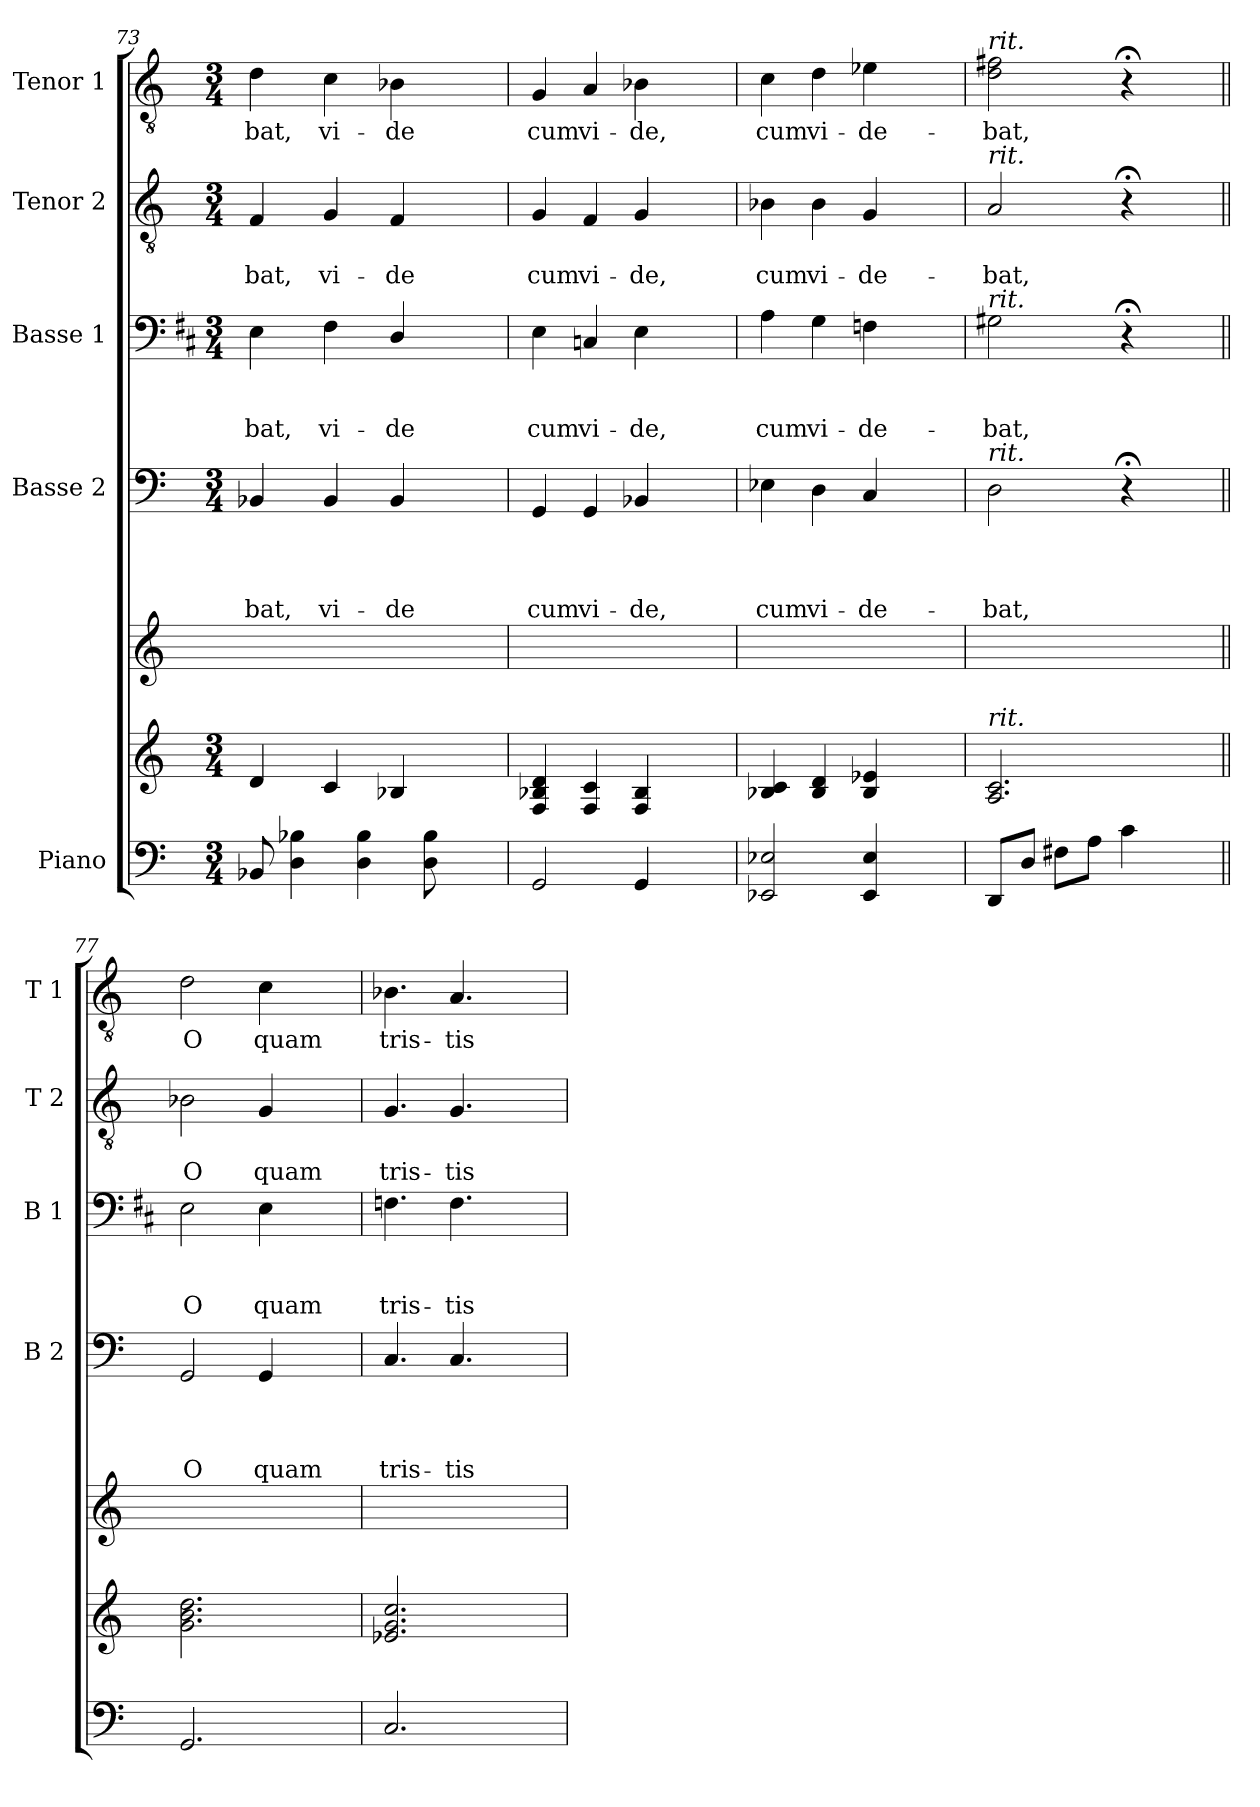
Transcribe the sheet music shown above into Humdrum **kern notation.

**kern	**kern	**kern	**kern	**text	**text	**text	**text	**kern	**text	**text	**text	**kern	**text	**text	**kern	**text
*part6	*part6	*part5	*part4	*part4	*part4	*part4	*part4	*part3	*part3	*part3	*part3	*part2	*part2	*part2	*part1	*part1
*staff7	*staff6	*staff5	*staff4	*staff4	*staff4	*staff4	*staff4	*staff3	*staff3	*staff3	*staff3	*staff2	*staff2	*staff2	*staff1	*staff1
*I"Piano	*	*	*I"Basse 2	*	*	*	*	*I"Basse 1	*	*	*	*I"Tenor 2	*	*	*I"Tenor 1	*
*	*	*	*I'B 2	*	*	*	*	*I'B 1	*	*	*	*I'T 2	*	*	*I'T 1	*
*clefF4	*clefG2	*clefG2	*clefF4	*	*	*	*	*clefF4	*	*	*	*clefGv2	*	*	*clefGv2	*
*	*	*	*	*	*	*	*	*ITrd1c2	*	*	*	*	*	*	*	*
*k[]	*k[]	*k[]	*k[]	*	*	*	*	*k[]	*	*	*	*k[]	*	*	*k[]	*
*a:	*a:	*a:	*a:	*	*	*	*	*a:	*	*	*	*a:	*	*	*a:	*
*M3/4	*M3/4	*	*M3/4	*	*	*	*	*M3/4	*	*	*	*M3/4	*	*	*M3/4	*
=73	=73	=73	=73	=73	=73	=73	=73	=73	=73	=73	=73	=73	=73	=73	=73	=73
!	!	!	!	!	!	!	!LO:LY:b	!	!	!	!LO:LY:b	!	!	!LO:LY:b	!	!LO:LY:b
8BB-X/	4d/	1ryy	4BB-X/	.	.	.	-bat,	4D\	.	.	-bat,	4F/	.	-bat,	4d\	-bat,
4D\ 4B-X\	.	.	.	.	.	.	.	.	.	.	.	.	.	.	.	.
!	!	!	!	!	!	!	!LO:LY:b	!	!	!	!LO:LY:b	!	!	!LO:LY:b	!	!LO:LY:b
.	4c/	.	4BB-/	.	.	.	vi-	4E\	.	.	vi-	4G/	.	vi-	4c\	vi-
4D\ 4B-\	.	.	.	.	.	.	.	.	.	.	.	.	.	.	.	.
!	!	!	!	!	!	!	!LO:LY:b	!	!	!	!LO:LY:b	!	!	!LO:LY:b	!	!LO:LY:b
.	4B-X/	.	4BB-/	.	.	.	-de	4C/	.	.	-de	4F/	.	-de	4B-X\	-de
8D\ 8B-\	.	.	.	.	.	.	.	.	.	.	.	.	.	.	.	.
4ryy	4ryy	.	4ryy	.	.	.	.	4ryy	.	.	.	4ryy	.	.	4ryy	.
!!LO:LB:g=z
=74	=74	=74	=74	=74	=74	=74	=74	=74	=74	=74	=74	=74	=74	=74	=74	=74
!	!	!	!	!	!	!	!LO:LY:b	!	!	!	!LO:LY:b	!	!	!LO:LY:b	!	!LO:LY:b
2GG/	4F/ 4B-X/ 4d/	1ryy	4GG/	.	.	.	cum	4D\	.	.	cum	4G/	.	cum	4G/	cum
!	!	!	!	!	!	!	!LO:LY:b	!	!	!	!LO:LY:b	!	!	!LO:LY:b	!	!LO:LY:b
.	4F/ 4c/	.	4GG/	.	.	.	vi-	4BB-X/	.	.	vi-	4F/	.	vi-	4A/	vi-
!	!	!	!	!	!	!	!LO:LY:b	!	!	!	!LO:LY:b	!	!	!LO:LY:b	!	!LO:LY:b
4GG/	4F/ 4B-/	.	4BB-X/	.	.	.	-de,	4D\	.	.	-de,	4G/	.	-de,	4B-X\	-de,
4ryy	4ryy	.	4ryy	.	.	.	.	4ryy	.	.	.	4ryy	.	.	4ryy	.
=75	=75	=75	=75	=75	=75	=75	=75	=75	=75	=75	=75	=75	=75	=75	=75	=75
!	!	!	!	!	!	!	!LO:LY:b	!	!	!	!LO:LY:b	!	!	!LO:LY:b	!	!LO:LY:b
2EE-X/ 2E-X/	4B-X/ 4c/	1ryy	4E-X\	.	.	.	cum	4G\	.	.	cum	4B-X\	.	cum	4c\	cum
!	!	!	!	!	!	!	!LO:LY:b	!	!	!	!LO:LY:b	!	!	!LO:LY:b	!	!LO:LY:b
.	4B-/ 4d/	.	4D\	.	.	.	vi-	4F\	.	.	vi-	4B-\	.	vi-	4d\	vi-
!	!	!	!	!	!	!	!LO:LY:b	!	!	!	!LO:LY:b	!	!	!LO:LY:b	!	!LO:LY:b
4EE-/ 4E-/	4B-/ 4e-X/	.	4C/	.	.	.	-de-	4E-X\	.	.	-de-	4G/	.	-de-	4e-X\	-de-
4ryy	4ryy	.	4ryy	.	.	.	.	4ryy	.	.	.	4ryy	.	.	4ryy	.
=76	=76	=76	=76	=76	=76	=76	=76	=76	=76	=76	=76	=76	=76	=76	=76	=76
!	!	!	!	!	!	!	!	!	!	!	!	!	!	!	!LO:TX:a:i:t=rit.	!
!	!	!	!	!	!	!	!	!	!	!	!	!LO:TX:a:i:t=rit.	!	!	!	!
!	!	!	!	!	!	!	!	!LO:TX:a:i:t=rit.	!	!	!	!	!	!	!	!
!	!	!	!LO:TX:a:i:t=rit.	!	!	!	!	!	!	!	!	!	!	!	!	!
!	!LO:TX:a:i:t=rit.	!	!	!	!	!	!	!	!	!	!	!	!	!	!	!
!	!	!	!	!	!	!	!LO:LY:b	!	!	!	!LO:LY:b	!	!	!LO:LY:b	!	!LO:LY:b
8DD/L	2.A/ 2.c/	1ryy	2D\	.	.	.	-bat,	2F#X\	.	.	-bat,	2A/	.	-bat,	2d\ 2f#X\	-bat,
8D/J	.	.	.	.	.	.	.	.	.	.	.	.	.	.	.	.
8F#X\L	.	.	.	.	.	.	.	.	.	.	.	.	.	.	.	.
8A\J	.	.	.	.	.	.	.	.	.	.	.	.	.	.	.	.
4c\	.	.	4r;<	.	.	.	.	4r;<	.	.	.	4r;<	.	.	4r;<	.
4ryy	4ryy	.	4ryy	.	.	.	.	4ryy	.	.	.	4ryy	.	.	4ryy	.
=77||	=77||	=77||	=77||	=77||	=77||	=77||	=77||	=77||	=77||	=77||	=77||	=77||	=77||	=77||	=77||	=77||
!	!	!	!	!	!	!	!LO:LY:b	!	!	!	!LO:LY:b	!	!	!LO:LY:b	!	!LO:LY:b
2.GG/	2.g\ 2.b\ 2.dd\	1ryy	2GG/	.	.	.	O	2D\	.	.	O	2B-X\	.	O	2d\	O
!	!	!	!	!	!	!	!LO:LY:b	!	!	!	!LO:LY:b	!	!	!LO:LY:b	!	!LO:LY:b
.	.	.	4GG/	.	.	.	quam	4D\	.	.	quam	4G/	.	quam	4c\	quam
4ryy	4ryy	.	4ryy	.	.	.	.	4ryy	.	.	.	4ryy	.	.	4ryy	.
=78	=78	=78	=78	=78	=78	=78	=78	=78	=78	=78	=78	=78	=78	=78	=78	=78
!	!	!	!	!	!	!	!LO:LY:b	!	!	!	!LO:LY:b	!	!	!LO:LY:b	!	!LO:LY:b
2.C/	2.e-X/ 2.g/ 2.cc/	1ryy	4.C/	.	.	.	tris-	4.E-X\	.	.	tris-	4.G/	.	tris-	4.B-X\	tris-
!	!	!	!	!	!	!	!LO:LY:b	!	!	!	!LO:LY:b	!	!	!LO:LY:b	!	!LO:LY:b
.	.	.	4.C/	.	.	.	-tis	4.E-\	.	.	-tis	4.G/	.	-tis	4.A/	-tis
4ryy	4ryy	.	4ryy	.	.	.	.	4ryy	.	.	.	4ryy	.	.	4ryy	.
=	=	=	=	=	=	=	=	=	=	=	=	=	=	=	=	=
*-	*-	*-	*-	*-	*-	*-	*-	*-	*-	*-	*-	*-	*-	*-	*-	*-
